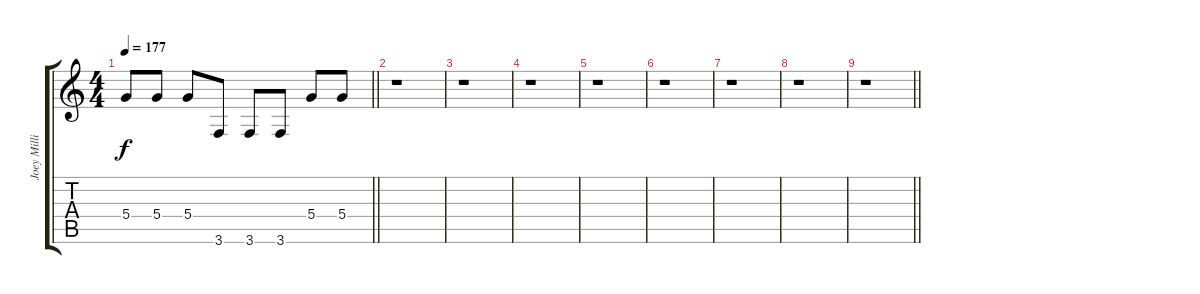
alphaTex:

\track ("Joey Milligan" "Joey Milli") {instrument distortionguitar}
\staff {score tabs}
\tuning (E4 B3 G3 D3 A2 D2) {hide}
\ts (4 4)
\tempo 177
\clef g2
\barLineRight lightlight
\ks c
5.4.8{dy f} 5.4.8 5.4.8 3.6.8 3.6.8 3.6.8 5.4.8 5.4.8 |
r.1 |
r.1 |
r.1 |
r.1 |
r.1 |
r.1 |
r.1 |
\barLineRight lightlight
r.1
